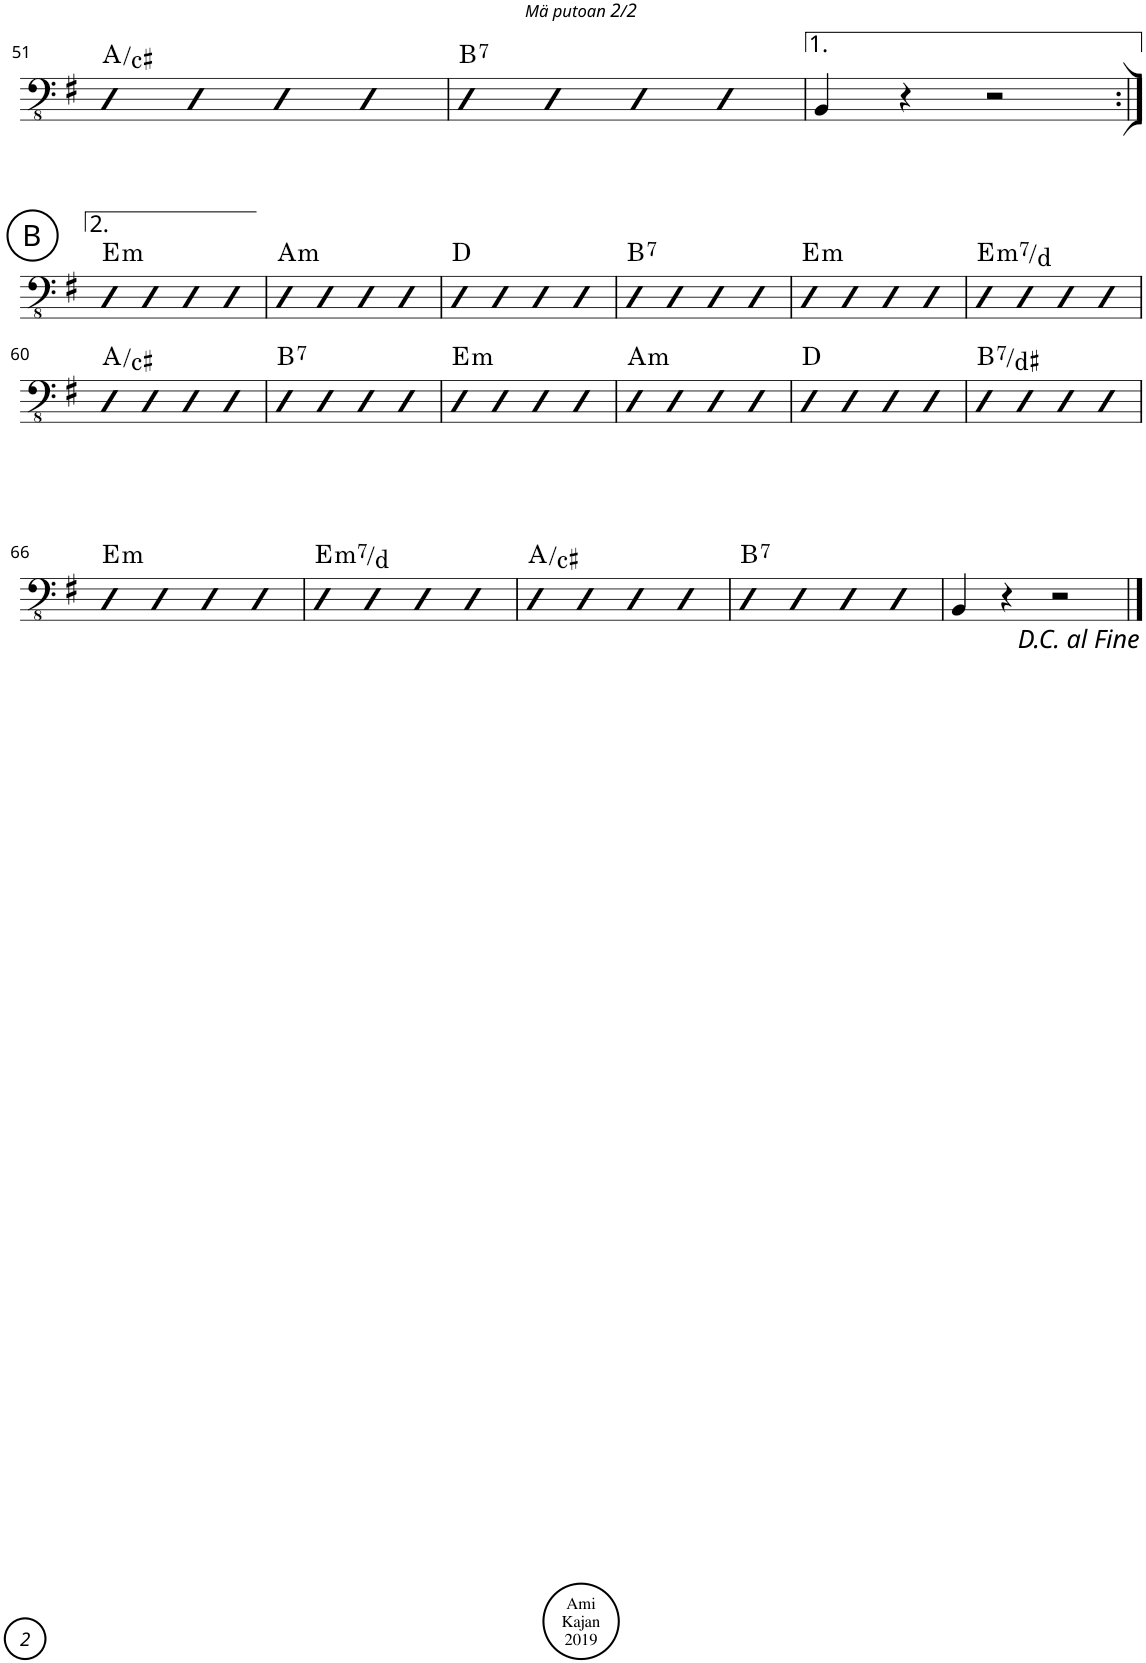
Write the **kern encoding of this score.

**kern	**harte
*part1	*part1
*staff1	*
*I"Acoustic Bass	*
*I'Bass	*
!!LO:PB:g=z
*clefFv4	*
*k[f#]	*
*M4/4	*
=51	=51
4DD	A:maj/3
4DD	.
4DD	.
4DD	.
=52	=52
!	!LO:H:kt=7
4DDn	B:7
4DD	.
4DD	.
4DD	.
=53	=53
4BBB/	.
4r	.
2r	.
!!LO:LB:g=z
!!LO:REH:place=s1:a:cj:enc=circle:fs=14:t=B
=54:|!	=54:|!
!	!LO:H:kt=m
4DD	E:min
4DD	.
4DD	.
4DD	.
=55	=55
!	!LO:H:kt=m
4DD	A:min
4DD	.
4DD	.
4DD	.
=56	=56
4DD	D:maj
4DD	.
4DD	.
4DD	.
=57	=57
!	!LO:H:kt=7
4DDn	B:7
4DD	.
4DD	.
4DD	.
=58	=58
!	!LO:H:kt=m
4DD	E:min
4DD	.
4DD	.
4DD	.
=59	=59
!	!LO:H:kt=m7
4DD	E:min7/b7
4DD	.
4DD	.
4DD	.
!!LO:LB:g=z
=60	=60
4DD	A:maj/3
4DD	.
4DD	.
4DD	.
=61	=61
!	!LO:H:kt=7
4DDn	B:7
4DD	.
4DD	.
4DD	.
=62	=62
!	!LO:H:kt=m
4DD	E:min
4DD	.
4DD	.
4DD	.
=63	=63
!	!LO:H:kt=m
4DD	A:min
4DD	.
4DD	.
4DD	.
=64	=64
4DD	D:maj
4DD	.
4DD	.
4DD	.
=65	=65
!	!LO:H:kt=7
4DDn	B:7/3
4DD	.
4DD	.
4DD	.
!!LO:LB:g=z
=66	=66
!	!LO:H:kt=m
4DD	E:min
4DD	.
4DD	.
4DD	.
=67	=67
!	!LO:H:kt=m7
4DD	E:min7/b7
4DD	.
4DD	.
4DD	.
=68	=68
4DD	A:maj/3
4DD	.
4DD	.
4DD	.
=69	=69
!	!LO:H:kt=7
4DDn	B:7
4DD	.
4DD	.
4DD	.
=70	=70
4BBB/	.
4r	.
2r	.
==	==
*-	*-
